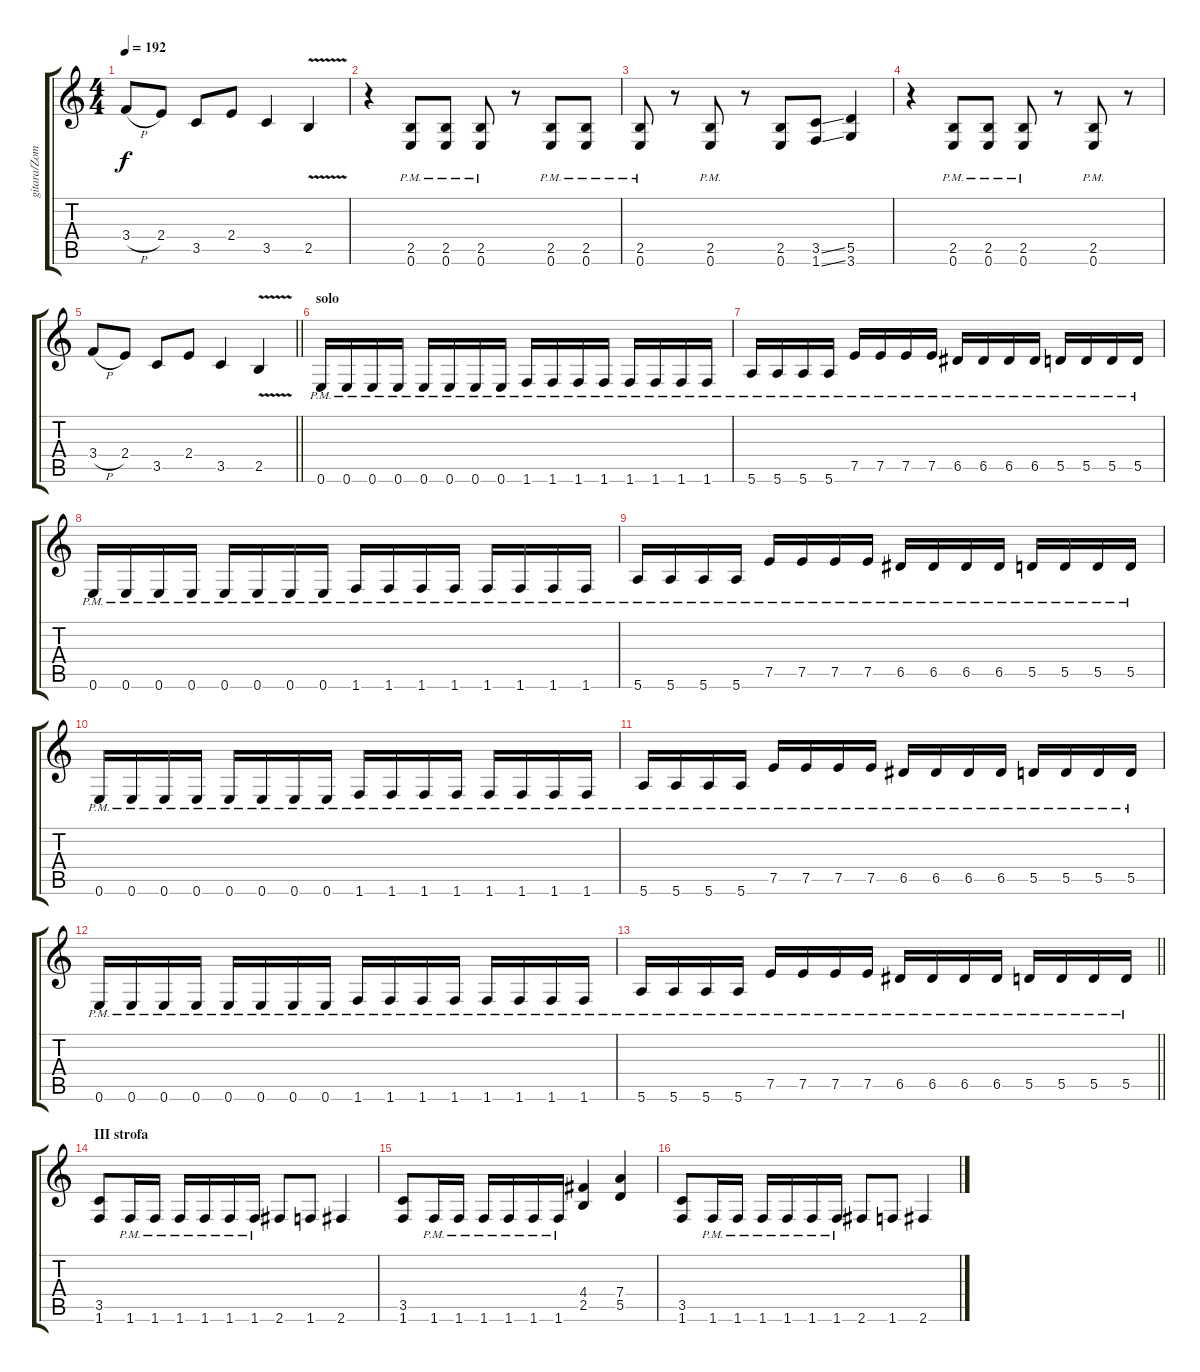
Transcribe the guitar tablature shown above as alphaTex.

\track ("gitara/Zombi Zlikovac" "gitara/Zom") {instrument distortionguitar}
\staff {score tabs}
\tuning (E4 B3 G3 D3 A2 E2) {hide}
\ts (4 4)
\tempo 192
\clef g2
\ks c
3.4{h}.8{dy f} 2.4.8 3.5.8 2.4.8 3.5.4 2.5{v}.4 |
r.4 (2.5{pm} 0.6{pm}).8 (2.5{pm} 0.6{pm}).8 (2.5{pm} 0.6{pm}).8 r.8 (2.5{pm} 0.6{pm}).8 (2.5{pm} 0.6{pm}).8 |
(2.5{pm} 0.6{pm}).8 r.8 (2.5{pm} 0.6{pm}).8 r.8 (2.5 0.6).8 (3.5{ss} 1.6{ss}).8 (5.5 3.6).4 |
r.4 (2.5{pm} 0.6{pm}).8 (2.5{pm} 0.6{pm}).8 (2.5{pm} 0.6{pm}).8 r.8 (2.5{pm} 0.6{pm}).8 r.8 |
\barLineRight lightlight
3.4{h}.8 2.4.8 3.5.8 2.4.8 3.5.4 2.5{v}.4 |
\section ("" "solo")
0.6{pm}.16 0.6{pm}.16 0.6{pm}.16 0.6{pm}.16 0.6{pm}.16 0.6{pm}.16 0.6{pm}.16 0.6{pm}.16 1.6{pm}.16 1.6{pm}.16 1.6{pm}.16 1.6{pm}.16 1.6{pm}.16 1.6{pm}.16 1.6{pm}.16 1.6{pm}.16 |
5.6{pm}.16 5.6{pm}.16 5.6{pm}.16 5.6{pm}.16 7.5{pm}.16 7.5{pm}.16 7.5{pm}.16 7.5{pm}.16 6.5{pm}.16 6.5{pm}.16 6.5{pm}.16 6.5{pm}.16 5.5{pm}.16 5.5{pm}.16 5.5{pm}.16 5.5{pm}.16 |
0.6{pm}.16 0.6{pm}.16 0.6{pm}.16 0.6{pm}.16 0.6{pm}.16 0.6{pm}.16 0.6{pm}.16 0.6{pm}.16 1.6{pm}.16 1.6{pm}.16 1.6{pm}.16 1.6{pm}.16 1.6{pm}.16 1.6{pm}.16 1.6{pm}.16 1.6{pm}.16 |
5.6{pm}.16 5.6{pm}.16 5.6{pm}.16 5.6{pm}.16 7.5{pm}.16 7.5{pm}.16 7.5{pm}.16 7.5{pm}.16 6.5{pm}.16 6.5{pm}.16 6.5{pm}.16 6.5{pm}.16 5.5{pm}.16 5.5{pm}.16 5.5{pm}.16 5.5{pm}.16 |
0.6{pm}.16 0.6{pm}.16 0.6{pm}.16 0.6{pm}.16 0.6{pm}.16 0.6{pm}.16 0.6{pm}.16 0.6{pm}.16 1.6{pm}.16 1.6{pm}.16 1.6{pm}.16 1.6{pm}.16 1.6{pm}.16 1.6{pm}.16 1.6{pm}.16 1.6{pm}.16 |
5.6{pm}.16 5.6{pm}.16 5.6{pm}.16 5.6{pm}.16 7.5{pm}.16 7.5{pm}.16 7.5{pm}.16 7.5{pm}.16 6.5{pm}.16 6.5{pm}.16 6.5{pm}.16 6.5{pm}.16 5.5{pm}.16 5.5{pm}.16 5.5{pm}.16 5.5{pm}.16 |
0.6{pm}.16 0.6{pm}.16 0.6{pm}.16 0.6{pm}.16 0.6{pm}.16 0.6{pm}.16 0.6{pm}.16 0.6{pm}.16 1.6{pm}.16 1.6{pm}.16 1.6{pm}.16 1.6{pm}.16 1.6{pm}.16 1.6{pm}.16 1.6{pm}.16 1.6{pm}.16 |
\barLineRight lightlight
5.6{pm}.16 5.6{pm}.16 5.6{pm}.16 5.6{pm}.16 7.5{pm}.16 7.5{pm}.16 7.5{pm}.16 7.5{pm}.16 6.5{pm}.16 6.5{pm}.16 6.5{pm}.16 6.5{pm}.16 5.5{pm}.16 5.5{pm}.16 5.5{pm}.16 5.5{pm}.16 |
\section ("" "III strofa")
(3.5 1.6).8 1.6{pm}.16 1.6{pm}.16 1.6{pm}.16 1.6{pm}.16 1.6{pm}.16 1.6{pm}.16 2.6.8 1.6.8 2.6.4 |
(3.5 1.6).8 1.6{pm}.16 1.6{pm}.16 1.6{pm}.16 1.6{pm}.16 1.6{pm}.16 1.6{pm}.16 (4.4 2.5).4 (7.4 5.5).4 |
(3.5 1.6).8 1.6{pm}.16 1.6{pm}.16 1.6{pm}.16 1.6{pm}.16 1.6{pm}.16 1.6{pm}.16 2.6.8 1.6.8 2.6.4
